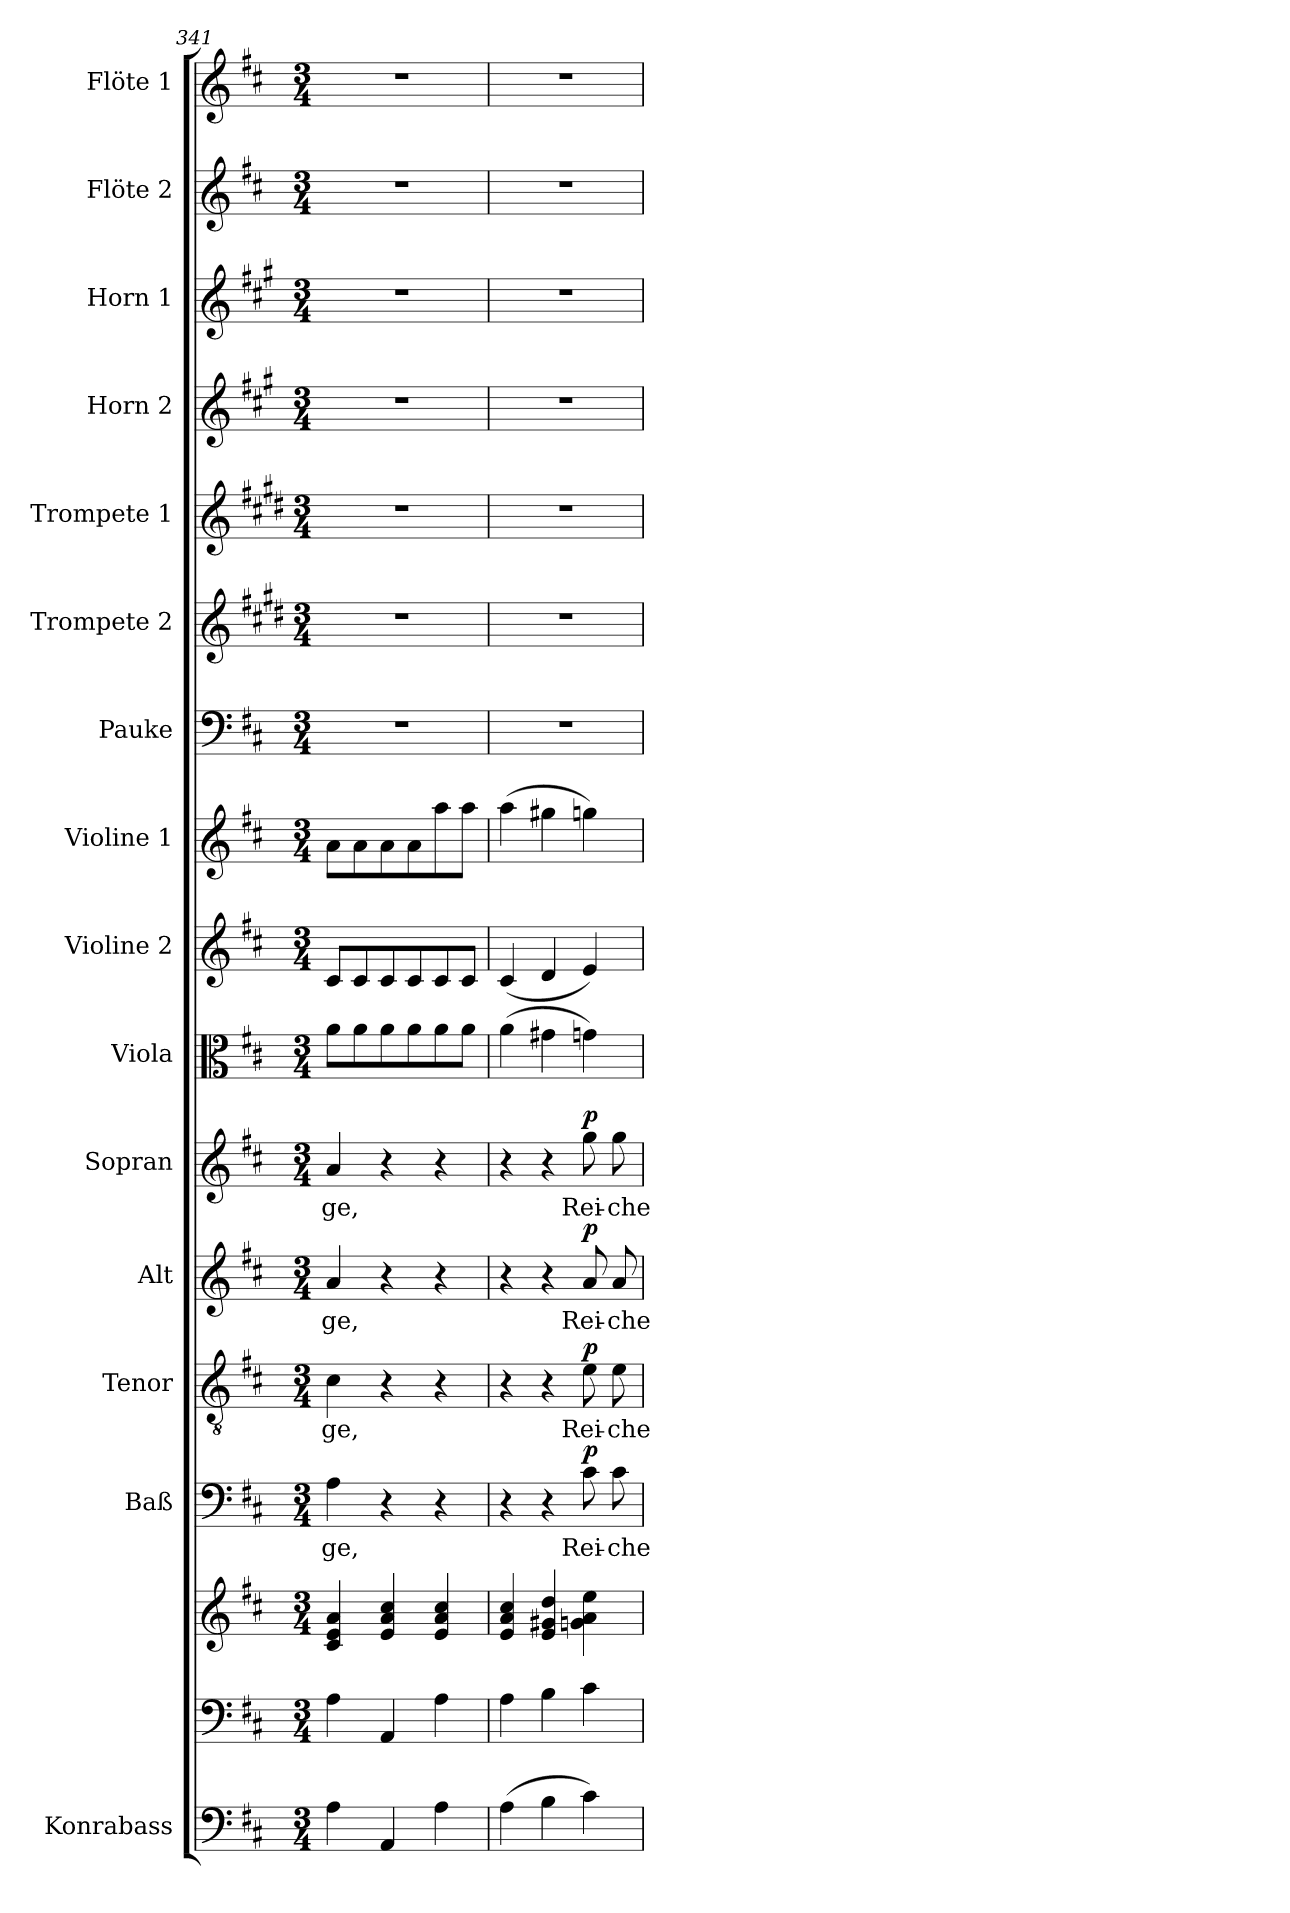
**kern	**kern	**kern	**kern	**text	**dynam	**kern	**text	**dynam	**kern	**text	**dynam	**kern	**text	**dynam	**kern	**kern	**kern	**kern	**kern	**kern	**kern	**kern	**kern	**kern
*part16	*part15	*part15	*part14	*part14	*part14	*part13	*part13	*part13	*part12	*part12	*part12	*part11	*part11	*part11	*part10	*part9	*part8	*part7	*part6	*part5	*part4	*part3	*part2	*part1
*staff17	*staff16	*staff15	*staff14	*staff14	*staff14	*staff13	*staff13	*staff13	*staff12	*staff12	*staff12	*staff11	*staff11	*staff11	*staff10	*staff9	*staff8	*staff7	*staff6	*staff5	*staff4	*staff3	*staff2	*staff1
*I"Konrabass	*	*	*I"Baß	*	*	*I"Tenor	*	*	*I"Alt	*	*	*I"Sopran	*	*	*I"Viola	*I"Violine 2	*I"Violine 1	*I"Pauke	*I"Trompete 2	*I"Trompete 1	*I"Horn 2	*I"Horn 1	*I"Flöte 2	*I"Flöte 1
*I'Kb.	*	*	*I'Baß	*	*	*I'Ten	*	*	*I'Alt	*	*	*I'Sop	*	*	*I'Vla.	*I'Vln. 2	*I'Vln. 1	*I'Pk.	*I'Trp. 2	*I'Trp. 1	*I'Hrn. 2	*I'Hrn. 1	*I'Fl. 2	*I'Fl. 1
*clefF4	*clefF4	*clefG2	*clefF4	*	*	*clefGv2	*	*	*clefG2	*	*	*clefG2	*	*	*clefC3	*clefG2	*clefG2	*clefF4	*clefG2	*clefG2	*clefG2	*clefG2	*clefG2	*clefG2
*ITrd7c12	*	*	*	*	*	*	*	*	*	*	*	*	*	*	*	*	*	*	*ITrd1c2	*ITrd1c2	*ITrd4c7	*ITrd4c7	*	*
*k[f#c#]	*k[f#c#]	*k[f#c#]	*k[f#c#]	*	*	*k[f#c#]	*	*	*k[f#c#]	*	*	*k[f#c#]	*	*	*k[f#c#]	*k[f#c#]	*k[f#c#]	*k[f#c#]	*k[f#c#]	*k[f#c#]	*k[f#c#]	*k[f#c#]	*k[f#c#]	*k[f#c#]
*D:	*D:	*D:	*D:	*	*	*D:	*	*	*D:	*	*	*D:	*	*	*D:	*D:	*D:	*D:	*D:	*D:	*D:	*D:	*D:	*D:
*M3/4	*M3/4	*M3/4	*M3/4	*	*	*M3/4	*	*	*M3/4	*	*	*M3/4	*	*	*M3/4	*M3/4	*M3/4	*M3/4	*M3/4	*M3/4	*M3/4	*M3/4	*M3/4	*M3/4
=341	=341	=341	=341	=341	=341	=341	=341	=341	=341	=341	=341	=341	=341	=341	=341	=341	=341	=341	=341	=341	=341	=341	=341	=341
!	!	!	!	!LO:LY:b	!	!	!LO:LY:b	!	!	!LO:LY:b	!	!	!LO:LY:b	!	!	!	!	!	!	!	!	!	!	!
4AA\	4A\	4c#/ 4e/ 4a/	4A\	-ge,	.	4c#\	-ge,	.	4a/	-ge,	.	4a/	-ge,	.	8a\L	8c#/L	8a\L	2.r	2.r	2.r	2.r	2.r	2.r	2.r
.	.	.	.	.	.	.	.	.	.	.	.	.	.	.	8a\	8c#/	8a\	.	.	.	.	.	.	.
4AAA/	4AA/	4e/ 4a/ 4cc#/	4r	.	.	4r	.	.	4r	.	.	4r	.	.	8a\	8c#/	8a\	.	.	.	.	.	.	.
.	.	.	.	.	.	.	.	.	.	.	.	.	.	.	8a\	8c#/	8a\	.	.	.	.	.	.	.
4AA\	4A\	4e/ 4a/ 4cc#/	4r	.	.	4r	.	.	4r	.	.	4r	.	.	8a\	8c#/	8aa\	.	.	.	.	.	.	.
.	.	.	.	.	.	.	.	.	.	.	.	.	.	.	8a\J	8c#/J	8aa\J	.	.	.	.	.	.	.
=342	=342	=342	=342	=342	=342	=342	=342	=342	=342	=342	=342	=342	=342	=342	=342	=342	=342	=342	=342	=342	=342	=342	=342	=342
(>4AA\	4A\	4e/ 4a/ 4cc#/	4r	.	.	4r	.	.	4r	.	.	4r	.	.	(>4a\	(<4c#/	(>4aa\	2.r	2.r	2.r	2.r	2.r	2.r	2.r
4BB\	4B\	4e/ 4g#X/ 4dd/	4r	.	.	4r	.	.	4r	.	.	4r	.	.	4g#X\	4d/	4gg#X\	.	.	.	.	.	.	.
!	!	!	!	!LO:LY:b	!LO:DY:a	!	!LO:LY:b	!LO:DY:a	!	!LO:LY:b	!LO:DY:a	!	!LO:LY:b	!LO:DY:a	!	!	!	!	!	!	!	!	!	!
4C#\)	4c#\	4gn\ 4a\ 4ee\	8c#\	Rei-	p	8e\	Rei-	p	8a/	Rei-	p	8gg\	Rei-	p	4gn\)	4e/)	4ggn\)	.	.	.	.	.	.	.
!	!	!	!	!LO:LY:b	!	!	!LO:LY:b	!	!	!LO:LY:b	!	!	!LO:LY:b	!	!	!	!	!	!	!	!	!	!	!
.	.	.	8c#\	-che	.	8e\	-che	.	8a/	-che	.	8gg\	-che	.	.	.	.	.	.	.	.	.	.	.
=	=	=	=	=	=	=	=	=	=	=	=	=	=	=	=	=	=	=	=	=	=	=	=	=
*-	*-	*-	*-	*-	*-	*-	*-	*-	*-	*-	*-	*-	*-	*-	*-	*-	*-	*-	*-	*-	*-	*-	*-	*-
